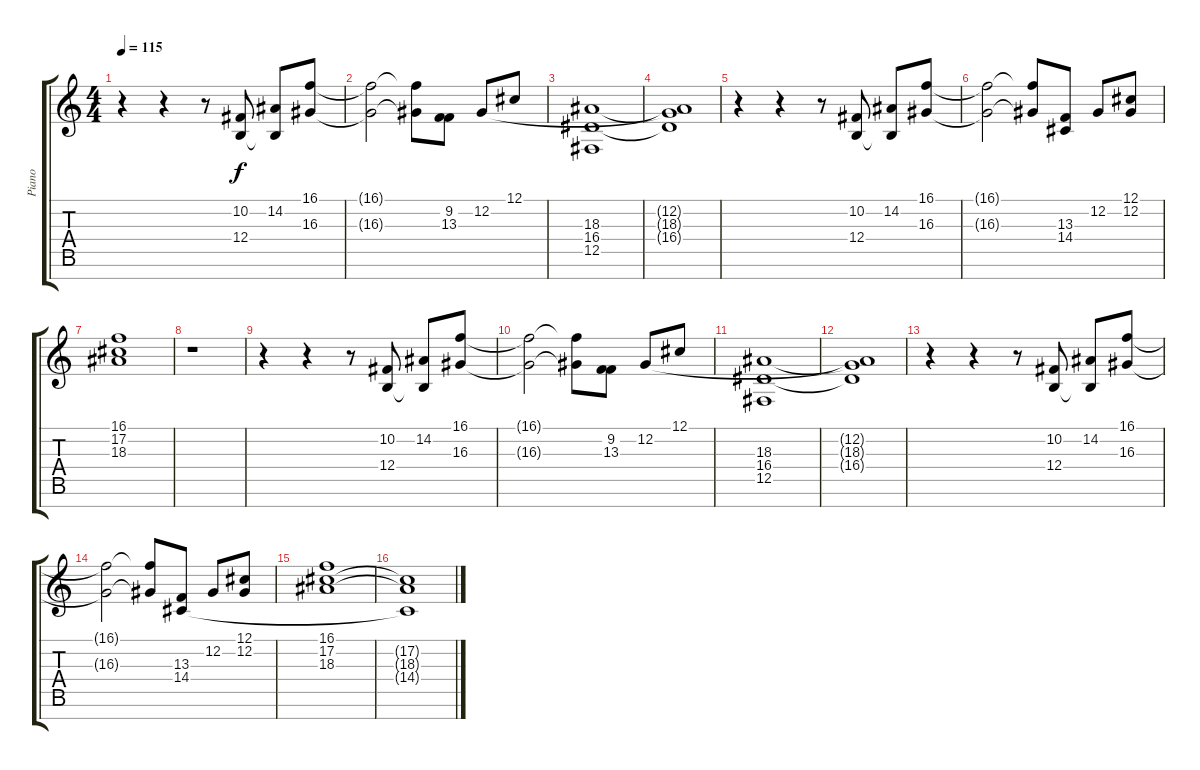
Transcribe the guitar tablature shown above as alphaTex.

\track ("Piano" "Piano") {instrument acousticgrandpiano}
\staff {score tabs}
\tuning (Db4 Ab3 E3 B2 Gb2 Db2 Eb2) {hide}
\ts (4 4)
\tempo 115
\clef g2
\ks c
r.4{dy f} r.4 r.8 (10.2 12.4).8 (14.2 12.4{t}).8 (16.1 16.3).8 |
(16.1{t} 16.3{t}).2 (16.1{t} 16.3{t}).8 (9.2 13.3).8 12.2.8 12.1.8 |
(18.3 16.4 12.5).1 |
(12.2{t} 18.3{t} 16.4{t}).1 |
r.4 r.4 r.8 (10.2 12.4).8 (14.2 12.4{t}).8 (16.1 16.3).8 |
(16.1{t} 16.3{t}).2 (16.1{t} 16.3{t}).8 (13.3 14.4).8 12.2.8 (12.1 12.2).8 |
(16.1 17.2 18.3).1 |
r.1 |
r.4 r.4 r.8 (10.2 12.4).8 (14.2 12.4{t}).8 (16.1 16.3).8 |
(16.1{t} 16.3{t}).2 (16.1{t} 16.3{t}).8 (9.2 13.3).8 12.2.8 12.1.8 |
(18.3 16.4 12.5).1 |
(12.2{t} 18.3{t} 16.4{t}).1 |
r.4 r.4 r.8 (10.2 12.4).8 (14.2 12.4{t}).8 (16.1 16.3).8 |
(16.1{t} 16.3{t}).2 (16.1{t} 16.3{t}).8 (13.3 14.4).8 12.2.8 (12.1 12.2).8 |
(16.1 17.2 18.3).1 |
(17.2{t} 18.3{t} 14.4{t}).1
